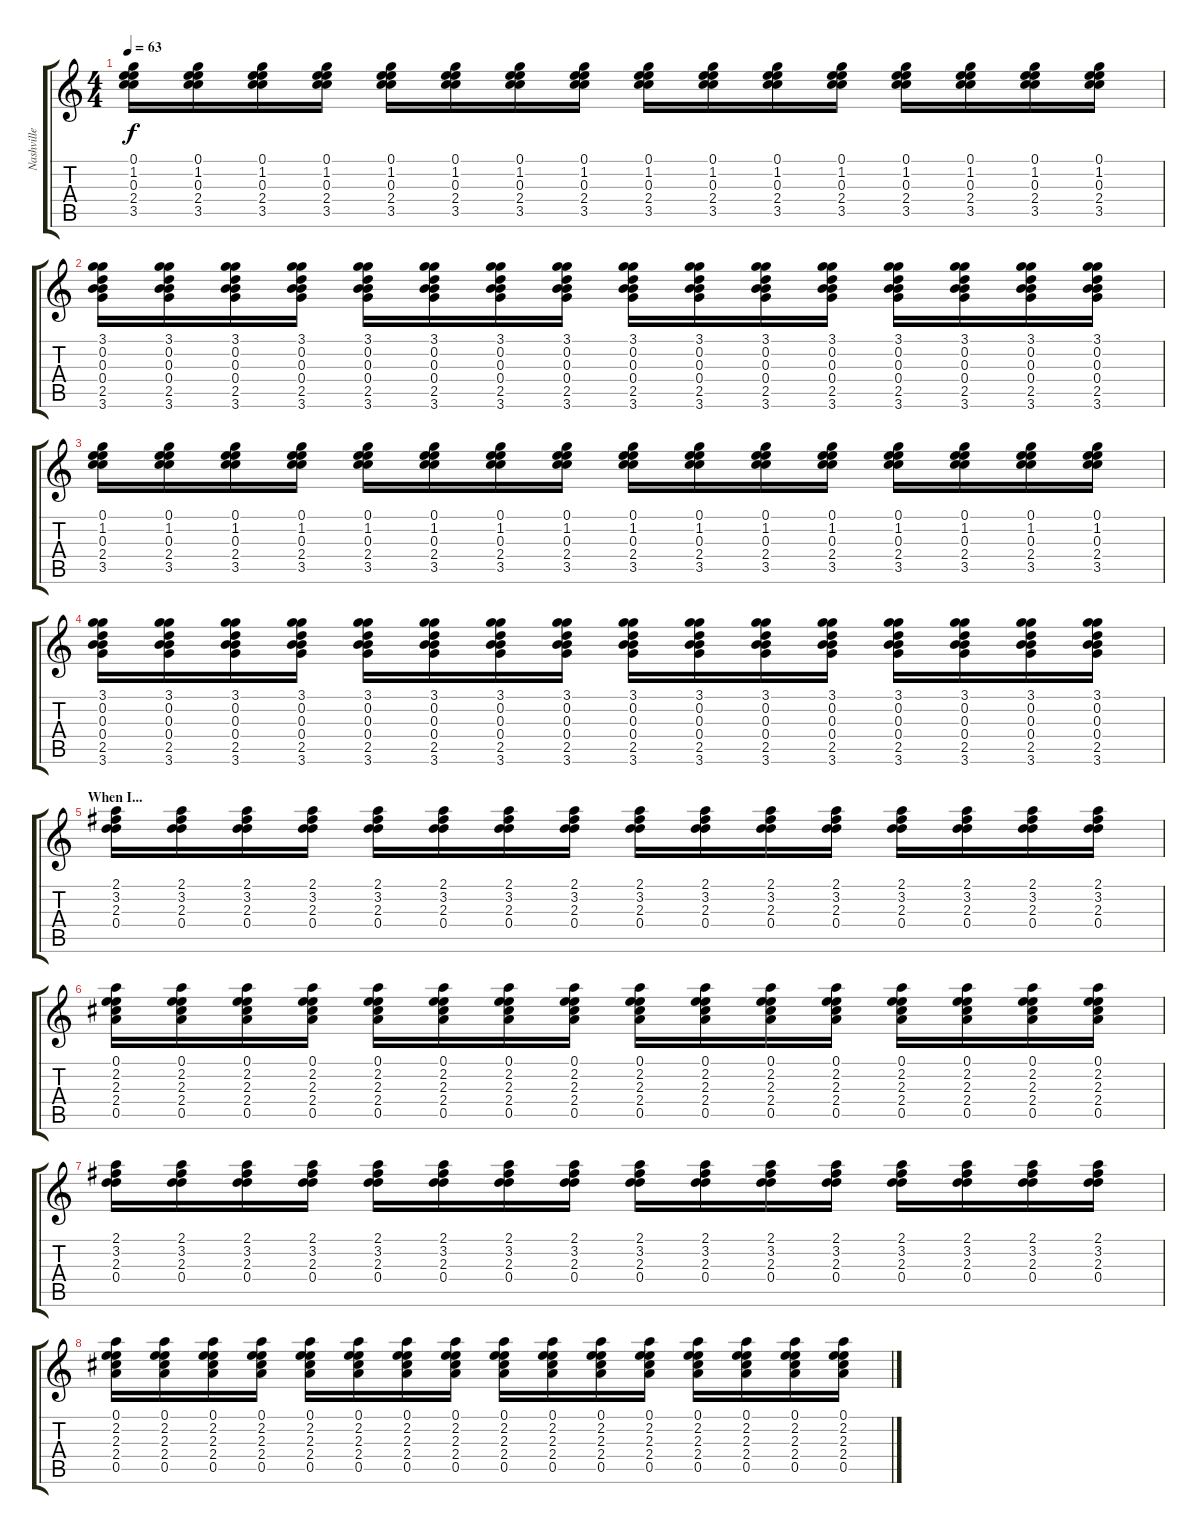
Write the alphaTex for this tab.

\track ("Nashville Acoustic (Ritenour)" "Nashville ") {instrument acousticguitarsteel}
\staff {score tabs}
\tuning (E4 B3 G4 D4 A3 E3) {hide}
\ts (4 4)
\tempo 63
\clef g2
\ks c
(0.1 1.2 0.3 2.4 3.5).16{dy f} (0.1 1.2 0.3 2.4 3.5).16 (0.1 1.2 0.3 2.4 3.5).16 (0.1 1.2 0.3 2.4 3.5).16 (0.1 1.2 0.3 2.4 3.5).16 (0.1 1.2 0.3 2.4 3.5).16 (0.1 1.2 0.3 2.4 3.5).16 (0.1 1.2 0.3 2.4 3.5).16 (0.1 1.2 0.3 2.4 3.5).16 (0.1 1.2 0.3 2.4 3.5).16 (0.1 1.2 0.3 2.4 3.5).16 (0.1 1.2 0.3 2.4 3.5).16 (0.1 1.2 0.3 2.4 3.5).16 (0.1 1.2 0.3 2.4 3.5).16 (0.1 1.2 0.3 2.4 3.5).16 (0.1 1.2 0.3 2.4 3.5).16 |
(3.1 0.2 0.3 0.4 2.5 3.6).16 (3.1 0.2 0.3 0.4 2.5 3.6).16 (3.1 0.2 0.3 0.4 2.5 3.6).16 (3.1 0.2 0.3 0.4 2.5 3.6).16 (3.1 0.2 0.3 0.4 2.5 3.6).16 (3.1 0.2 0.3 0.4 2.5 3.6).16 (3.1 0.2 0.3 0.4 2.5 3.6).16 (3.1 0.2 0.3 0.4 2.5 3.6).16 (3.1 0.2 0.3 0.4 2.5 3.6).16 (3.1 0.2 0.3 0.4 2.5 3.6).16 (3.1 0.2 0.3 0.4 2.5 3.6).16 (3.1 0.2 0.3 0.4 2.5 3.6).16 (3.1 0.2 0.3 0.4 2.5 3.6).16 (3.1 0.2 0.3 0.4 2.5 3.6).16 (3.1 0.2 0.3 0.4 2.5 3.6).16 (3.1 0.2 0.3 0.4 2.5 3.6).16 |
(0.1 1.2 0.3 2.4 3.5).16 (0.1 1.2 0.3 2.4 3.5).16 (0.1 1.2 0.3 2.4 3.5).16 (0.1 1.2 0.3 2.4 3.5).16 (0.1 1.2 0.3 2.4 3.5).16 (0.1 1.2 0.3 2.4 3.5).16 (0.1 1.2 0.3 2.4 3.5).16 (0.1 1.2 0.3 2.4 3.5).16 (0.1 1.2 0.3 2.4 3.5).16 (0.1 1.2 0.3 2.4 3.5).16 (0.1 1.2 0.3 2.4 3.5).16 (0.1 1.2 0.3 2.4 3.5).16 (0.1 1.2 0.3 2.4 3.5).16 (0.1 1.2 0.3 2.4 3.5).16 (0.1 1.2 0.3 2.4 3.5).16 (0.1 1.2 0.3 2.4 3.5).16 |
(3.1 0.2 0.3 0.4 2.5 3.6).16 (3.1 0.2 0.3 0.4 2.5 3.6).16 (3.1 0.2 0.3 0.4 2.5 3.6).16 (3.1 0.2 0.3 0.4 2.5 3.6).16 (3.1 0.2 0.3 0.4 2.5 3.6).16 (3.1 0.2 0.3 0.4 2.5 3.6).16 (3.1 0.2 0.3 0.4 2.5 3.6).16 (3.1 0.2 0.3 0.4 2.5 3.6).16 (3.1 0.2 0.3 0.4 2.5 3.6).16 (3.1 0.2 0.3 0.4 2.5 3.6).16 (3.1 0.2 0.3 0.4 2.5 3.6).16 (3.1 0.2 0.3 0.4 2.5 3.6).16 (3.1 0.2 0.3 0.4 2.5 3.6).16 (3.1 0.2 0.3 0.4 2.5 3.6).16 (3.1 0.2 0.3 0.4 2.5 3.6).16 (3.1 0.2 0.3 0.4 2.5 3.6).16 |
\section ("" "When I...")
(2.1 3.2 2.3 0.4).16 (2.1 3.2 2.3 0.4).16 (2.1 3.2 2.3 0.4).16 (2.1 3.2 2.3 0.4).16 (2.1 3.2 2.3 0.4).16 (2.1 3.2 2.3 0.4).16 (2.1 3.2 2.3 0.4).16 (2.1 3.2 2.3 0.4).16 (2.1 3.2 2.3 0.4).16 (2.1 3.2 2.3 0.4).16 (2.1 3.2 2.3 0.4).16 (2.1 3.2 2.3 0.4).16 (2.1 3.2 2.3 0.4).16 (2.1 3.2 2.3 0.4).16 (2.1 3.2 2.3 0.4).16 (2.1 3.2 2.3 0.4).16 |
(0.1 2.2 2.3 2.4 0.5).16 (0.1 2.2 2.3 2.4 0.5).16 (0.1 2.2 2.3 2.4 0.5).16 (0.1 2.2 2.3 2.4 0.5).16 (0.1 2.2 2.3 2.4 0.5).16 (0.1 2.2 2.3 2.4 0.5).16 (0.1 2.2 2.3 2.4 0.5).16 (0.1 2.2 2.3 2.4 0.5).16 (0.1 2.2 2.3 2.4 0.5).16 (0.1 2.2 2.3 2.4 0.5).16 (0.1 2.2 2.3 2.4 0.5).16 (0.1 2.2 2.3 2.4 0.5).16 (0.1 2.2 2.3 2.4 0.5).16 (0.1 2.2 2.3 2.4 0.5).16 (0.1 2.2 2.3 2.4 0.5).16 (0.1 2.2 2.3 2.4 0.5).16 |
(2.1 3.2 2.3 0.4).16 (2.1 3.2 2.3 0.4).16 (2.1 3.2 2.3 0.4).16 (2.1 3.2 2.3 0.4).16 (2.1 3.2 2.3 0.4).16 (2.1 3.2 2.3 0.4).16 (2.1 3.2 2.3 0.4).16 (2.1 3.2 2.3 0.4).16 (2.1 3.2 2.3 0.4).16 (2.1 3.2 2.3 0.4).16 (2.1 3.2 2.3 0.4).16 (2.1 3.2 2.3 0.4).16 (2.1 3.2 2.3 0.4).16 (2.1 3.2 2.3 0.4).16 (2.1 3.2 2.3 0.4).16 (2.1 3.2 2.3 0.4).16 |
(0.1 2.2 2.3 2.4 0.5).16 (0.1 2.2 2.3 2.4 0.5).16 (0.1 2.2 2.3 2.4 0.5).16 (0.1 2.2 2.3 2.4 0.5).16 (0.1 2.2 2.3 2.4 0.5).16 (0.1 2.2 2.3 2.4 0.5).16 (0.1 2.2 2.3 2.4 0.5).16 (0.1 2.2 2.3 2.4 0.5).16 (0.1 2.2 2.3 2.4 0.5).16 (0.1 2.2 2.3 2.4 0.5).16 (0.1 2.2 2.3 2.4 0.5).16 (0.1 2.2 2.3 2.4 0.5).16 (0.1 2.2 2.3 2.4 0.5).16 (0.1 2.2 2.3 2.4 0.5).16 (0.1 2.2 2.3 2.4 0.5).16 (0.1 2.2 2.3 2.4 0.5).16
